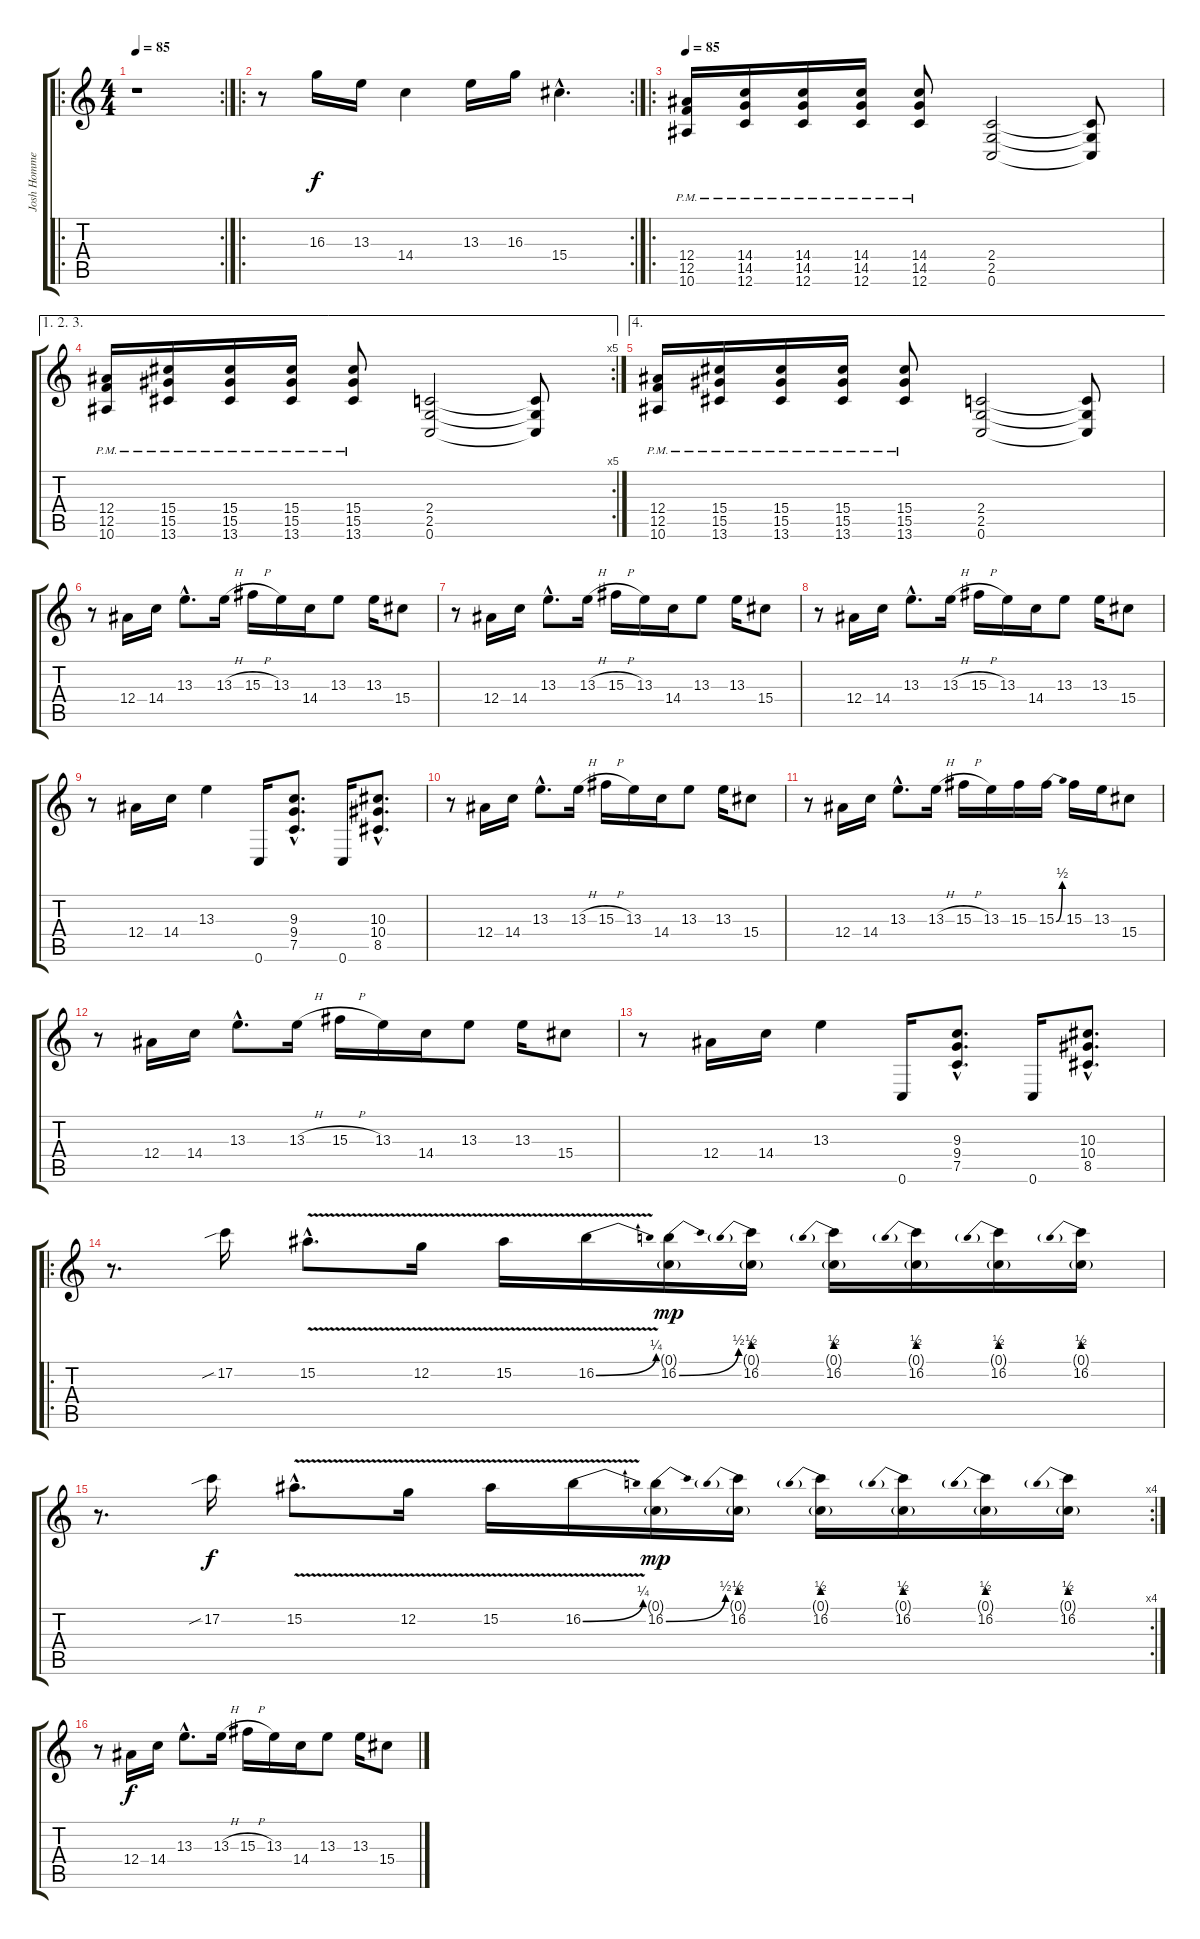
\track ("Josh Homme" "Josh Homme") {instrument overdrivenguitar}
\staff {score tabs}
\tuning (C4 G3 Eb3 Bb2 F2 C2) {hide}
\ro
\rc 2
\ts (4 4)
\tempo 85
\clef g2
\ks c
r.1{dy f instrument overdrivenguitar} |
\ro
\rc 2
r.8{instrument acousticguitarsteel} 16.3.16 13.3.16 14.4.4 13.3.16 16.3.16 15.4{hac}.4{d} |
\ro
\tempo 85
(12.4{pm} 12.5{pm} 10.6{pm}).16{instrument overdrivenguitar} (14.4{pm} 14.5{pm} 12.6{pm}).16 (14.4{pm} 14.5{pm} 12.6{pm}).16 (14.4{pm} 14.5{pm} 12.6{pm}).16 (14.4{pm} 14.5{pm} 12.6{pm}).8 (2.4 2.5 0.6).2 (2.4{t} 2.5{t} 0.6{t}).8 |
\ae (1 2 3)
\rc 5
(12.4{pm} 12.5{pm} 10.6{pm}).16 (15.4{pm} 15.5{pm} 13.6{pm}).16 (15.4{pm} 15.5{pm} 13.6{pm}).16 (15.4{pm} 15.5{pm} 13.6{pm}).16 (15.4{pm} 15.5{pm} 13.6{pm}).8 (2.4 2.5 0.6).2 (2.4{t} 2.5{t} 0.6{t}).8 |
\ae 4
(12.4{pm} 12.5{pm} 10.6{pm}).16 (15.4{pm} 15.5{pm} 13.6{pm}).16 (15.4{pm} 15.5{pm} 13.6{pm}).16 (15.4{pm} 15.5{pm} 13.6{pm}).16 (15.4{pm} 15.5{pm} 13.6{pm}).8 (2.4 2.5 0.6).2 (2.4{t} 2.5{t} 0.6{t}).8 |
r.8 12.4.16 14.4.16 13.3{hac}.8{d} 13.3{h}.16 15.3{h}.16 13.3.16 14.4.16 13.3.8 13.3.16 15.4.8 |
r.8 12.4.16 14.4.16 13.3{hac}.8{d} 13.3{h}.16 15.3{h}.16 13.3.16 14.4.16 13.3.8 13.3.16 15.4.8 |
r.8 12.4.16 14.4.16 13.3{hac}.8{d} 13.3{h}.16 15.3{h}.16 13.3.16 14.4.16 13.3.8 13.3.16 15.4.8 |
r.8 12.4.16 14.4.16 13.3.4 0.6.16 (9.3{hac} 9.4{hac} 7.5{hac}).8{d} 0.6.16 (10.3{hac} 10.4{hac} 8.5{hac}).8{d} |
r.8 12.4.16 14.4.16 13.3{hac}.8{d} 13.3{h}.16 15.3{h}.16 13.3.16 14.4.16 13.3.8 13.3.16 15.4.8 |
r.8 12.4.16 14.4.16 13.3{hac}.8{d} 13.3{h}.16 15.3{h}.16 13.3.16 15.3.16 15.3{be (bend 0 0 60 2)}.16 15.3.16 13.3.16 15.4.8 |
r.8 12.4.16 14.4.16 13.3{hac}.8{d} 13.3{h}.16 15.3{h}.16 13.3.16 14.4.16 13.3.8 13.3.16 15.4.8 |
r.8 12.4.16 14.4.16 13.3.4 0.6.16 (9.3{hac} 9.4{hac} 7.5{hac}).8{d} 0.6.16 (10.3{hac} 10.4{hac} 8.5{hac}).8{d} |
\ro
r.8{d} 17.2{sib}.16 15.2{v hac}.8{d} 12.2{v}.16 15.2{v}.16 16.2{be (bend 0 0 60 1) v}.16 (0.1{g} 16.2{be (bend 0 0 60 2)}).16{dy mp} (0.1{g} 16.2{be (prebend 0 2 60 2)}).16 (0.1{g} 16.2{be (prebend 0 2 60 2)}).16 (0.1{g} 16.2{be (prebend 0 2 60 2)}).16 (0.1{g} 16.2{be (prebend 0 2 60 2)}).16 (0.1{g} 16.2{be (prebend 0 2 60 2)}).16 |
\rc 4
r.8{d} 17.2{sib}.16{dy f} 15.2{v hac}.8{d} 12.2{v}.16 15.2{v}.16 16.2{be (bend 0 0 60 1) v}.16 (0.1{g} 16.2{be (bend 0 0 60 2)}).16{dy mp} (0.1{g} 16.2{be (prebend 0 2 60 2)}).16 (0.1{g} 16.2{be (prebend 0 2 60 2)}).16 (0.1{g} 16.2{be (prebend 0 2 60 2)}).16 (0.1{g} 16.2{be (prebend 0 2 60 2)}).16 (0.1{g} 16.2{be (prebend 0 2 60 2)}).16 |
r.8 12.4.16{dy f} 14.4.16 13.3{hac}.8{d} 13.3{h}.16 15.3{h}.16 13.3.16 14.4.16 13.3.8 13.3.16 15.4.8
